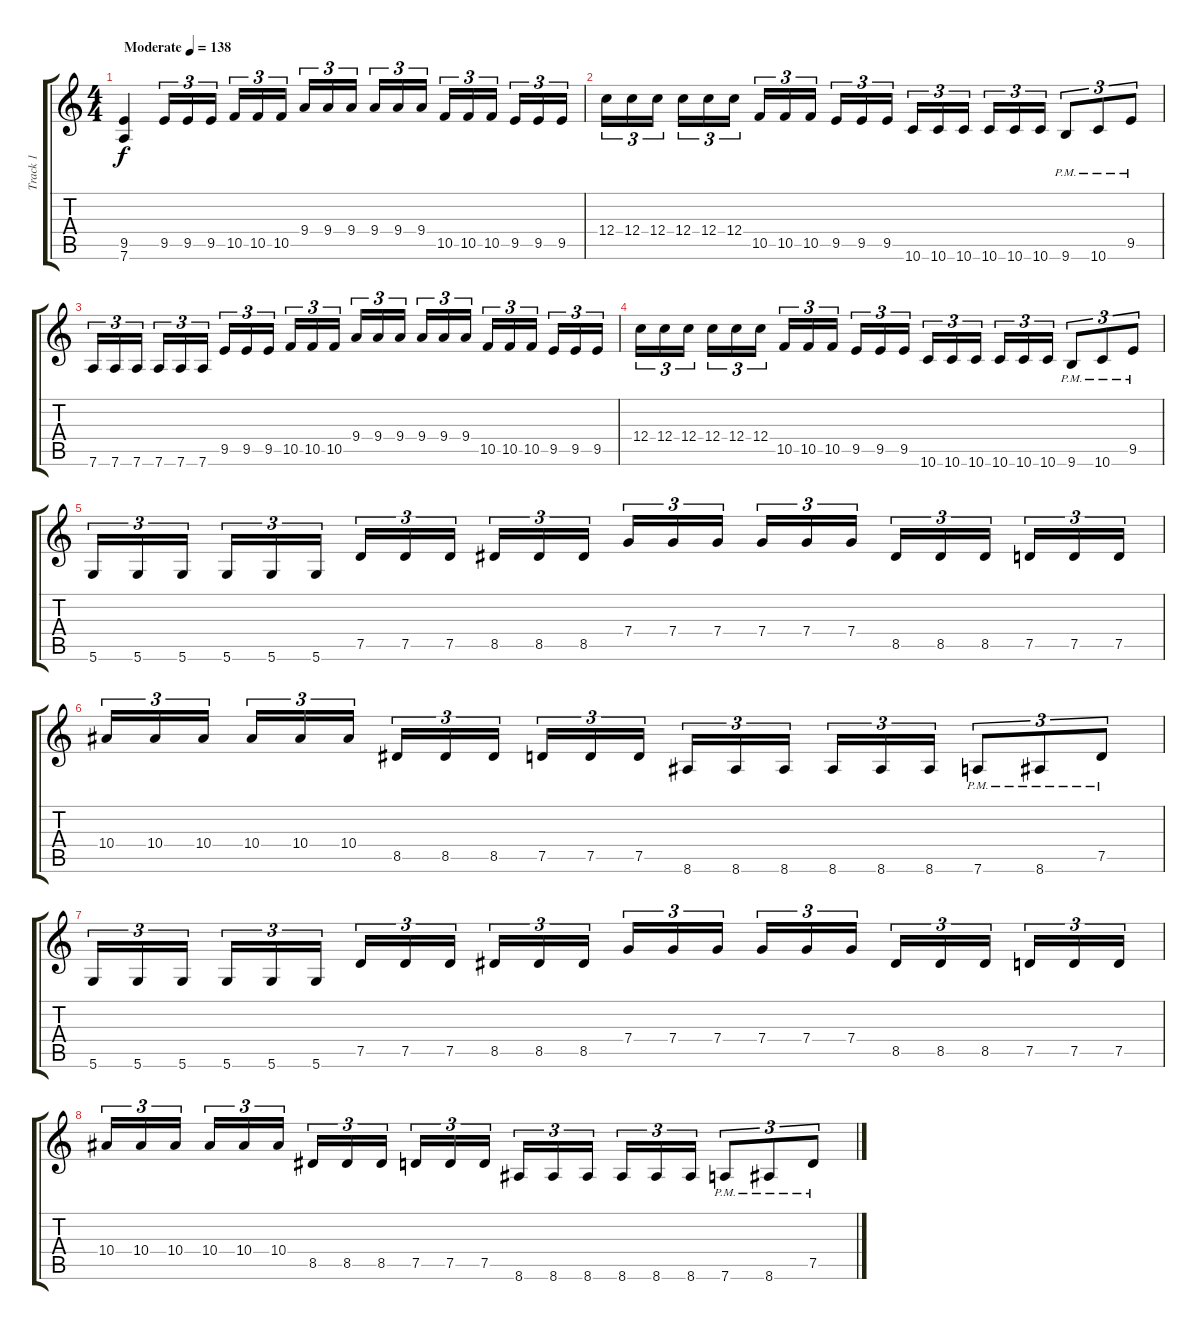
\track ("Track 1" "Track 1") {instrument distortionguitar}
\staff {score tabs}
\tuning (D4 A3 F3 C3 G2 D2) {hide}
\ts (4 4)
\section ("" "")
\tempo (138 "Moderate")
\clef g2
\ks c
(9.5 7.6).4{dy f instrument distortionguitar} 9.5.16{tu (3 2)} 9.5.16{tu (3 2)} 9.5.16{tu (3 2) beam splitsecondary} 10.5.16{tu (3 2)} 10.5.16{tu (3 2)} 10.5.16{tu (3 2)} 9.4.16{tu (3 2)} 9.4.16{tu (3 2)} 9.4.16{tu (3 2) beam splitsecondary} 9.4.16{tu (3 2)} 9.4.16{tu (3 2)} 9.4.16{tu (3 2)} 10.5.16{tu (3 2)} 10.5.16{tu (3 2)} 10.5.16{tu (3 2) beam splitsecondary} 9.5.16{tu (3 2)} 9.5.16{tu (3 2)} 9.5.16{tu (3 2)} |
12.4.16{tu (3 2)} 12.4.16{tu (3 2)} 12.4.16{tu (3 2) beam splitsecondary} 12.4.16{tu (3 2)} 12.4.16{tu (3 2)} 12.4.16{tu (3 2)} 10.5.16{tu (3 2)} 10.5.16{tu (3 2)} 10.5.16{tu (3 2) beam splitsecondary} 9.5.16{tu (3 2)} 9.5.16{tu (3 2)} 9.5.16{tu (3 2)} 10.6.16{tu (3 2)} 10.6.16{tu (3 2)} 10.6.16{tu (3 2) beam splitsecondary} 10.6.16{tu (3 2)} 10.6.16{tu (3 2)} 10.6.16{tu (3 2)} 9.6{pm}.8{tu (3 2)} 10.6{pm}.8{tu (3 2)} 9.5{pm}.8{tu (3 2)} |
7.6.16{tu (3 2)} 7.6.16{tu (3 2)} 7.6.16{tu (3 2) beam splitsecondary} 7.6.16{tu (3 2)} 7.6.16{tu (3 2)} 7.6.16{tu (3 2)} 9.5.16{tu (3 2)} 9.5.16{tu (3 2)} 9.5.16{tu (3 2) beam splitsecondary} 10.5.16{tu (3 2)} 10.5.16{tu (3 2)} 10.5.16{tu (3 2)} 9.4.16{tu (3 2)} 9.4.16{tu (3 2)} 9.4.16{tu (3 2) beam splitsecondary} 9.4.16{tu (3 2)} 9.4.16{tu (3 2)} 9.4.16{tu (3 2)} 10.5.16{tu (3 2)} 10.5.16{tu (3 2)} 10.5.16{tu (3 2) beam splitsecondary} 9.5.16{tu (3 2)} 9.5.16{tu (3 2)} 9.5.16{tu (3 2)} |
12.4.16{tu (3 2)} 12.4.16{tu (3 2)} 12.4.16{tu (3 2) beam splitsecondary} 12.4.16{tu (3 2)} 12.4.16{tu (3 2)} 12.4.16{tu (3 2)} 10.5.16{tu (3 2)} 10.5.16{tu (3 2)} 10.5.16{tu (3 2) beam splitsecondary} 9.5.16{tu (3 2)} 9.5.16{tu (3 2)} 9.5.16{tu (3 2)} 10.6.16{tu (3 2)} 10.6.16{tu (3 2)} 10.6.16{tu (3 2) beam splitsecondary} 10.6.16{tu (3 2)} 10.6.16{tu (3 2)} 10.6.16{tu (3 2)} 9.6{pm}.8{tu (3 2)} 10.6{pm}.8{tu (3 2)} 9.5{pm}.8{tu (3 2)} |
5.6.16{tu (3 2)} 5.6.16{tu (3 2)} 5.6.16{tu (3 2) beam splitsecondary} 5.6.16{tu (3 2)} 5.6.16{tu (3 2)} 5.6.16{tu (3 2)} 7.5.16{tu (3 2)} 7.5.16{tu (3 2)} 7.5.16{tu (3 2) beam splitsecondary} 8.5.16{tu (3 2)} 8.5.16{tu (3 2)} 8.5.16{tu (3 2)} 7.4.16{tu (3 2)} 7.4.16{tu (3 2)} 7.4.16{tu (3 2) beam splitsecondary} 7.4.16{tu (3 2)} 7.4.16{tu (3 2)} 7.4.16{tu (3 2)} 8.5.16{tu (3 2)} 8.5.16{tu (3 2)} 8.5.16{tu (3 2) beam splitsecondary} 7.5.16{tu (3 2)} 7.5.16{tu (3 2)} 7.5.16{tu (3 2)} |
10.4.16{tu (3 2)} 10.4.16{tu (3 2)} 10.4.16{tu (3 2) beam splitsecondary} 10.4.16{tu (3 2)} 10.4.16{tu (3 2)} 10.4.16{tu (3 2)} 8.5.16{tu (3 2)} 8.5.16{tu (3 2)} 8.5.16{tu (3 2) beam splitsecondary} 7.5.16{tu (3 2)} 7.5.16{tu (3 2)} 7.5.16{tu (3 2)} 8.6.16{tu (3 2)} 8.6.16{tu (3 2)} 8.6.16{tu (3 2) beam splitsecondary} 8.6.16{tu (3 2)} 8.6.16{tu (3 2)} 8.6.16{tu (3 2)} 7.6{pm}.8{tu (3 2)} 8.6{pm}.8{tu (3 2)} 7.5{pm}.8{tu (3 2)} |
5.6.16{tu (3 2)} 5.6.16{tu (3 2)} 5.6.16{tu (3 2) beam splitsecondary} 5.6.16{tu (3 2)} 5.6.16{tu (3 2)} 5.6.16{tu (3 2)} 7.5.16{tu (3 2)} 7.5.16{tu (3 2)} 7.5.16{tu (3 2) beam splitsecondary} 8.5.16{tu (3 2)} 8.5.16{tu (3 2)} 8.5.16{tu (3 2)} 7.4.16{tu (3 2)} 7.4.16{tu (3 2)} 7.4.16{tu (3 2) beam splitsecondary} 7.4.16{tu (3 2)} 7.4.16{tu (3 2)} 7.4.16{tu (3 2)} 8.5.16{tu (3 2)} 8.5.16{tu (3 2)} 8.5.16{tu (3 2) beam splitsecondary} 7.5.16{tu (3 2)} 7.5.16{tu (3 2)} 7.5.16{tu (3 2)} |
10.4.16{tu (3 2)} 10.4.16{tu (3 2)} 10.4.16{tu (3 2) beam splitsecondary} 10.4.16{tu (3 2)} 10.4.16{tu (3 2)} 10.4.16{tu (3 2)} 8.5.16{tu (3 2)} 8.5.16{tu (3 2)} 8.5.16{tu (3 2) beam splitsecondary} 7.5.16{tu (3 2)} 7.5.16{tu (3 2)} 7.5.16{tu (3 2)} 8.6.16{tu (3 2)} 8.6.16{tu (3 2)} 8.6.16{tu (3 2) beam splitsecondary} 8.6.16{tu (3 2)} 8.6.16{tu (3 2)} 8.6.16{tu (3 2)} 7.6{pm}.8{tu (3 2)} 8.6{pm}.8{tu (3 2)} 7.5{pm}.8{tu (3 2)}
